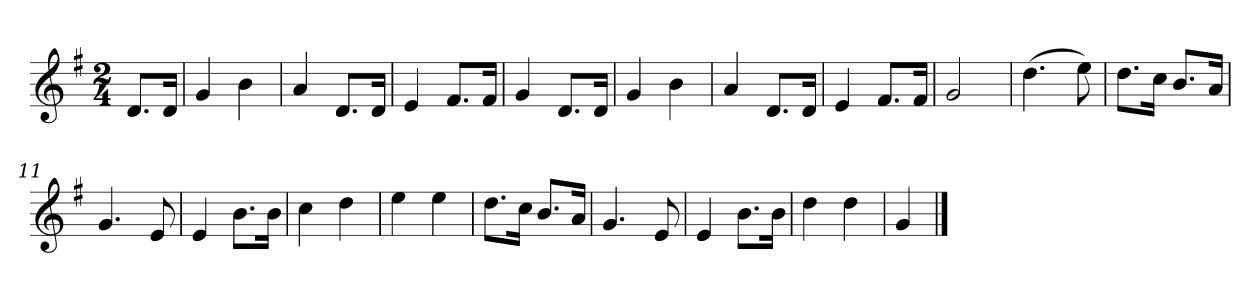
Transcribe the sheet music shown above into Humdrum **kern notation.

**kern
*part1
*staff1
*k[f#]
*M2/4
*MM120
=
8.dL
16dJk
=1
4g
4b
=2
4a
8.dL
16dJk
=3
4e
8.f#L
16f#Jk
=4
4g
8.dL
16dJk
=5
4g
4b
=6
4a
8.dL
16dJk
=7
4e
8.f#L
16f#Jk
=8
2g
=9
(4.dd
8ee)
=10
8.ddL
16ccJk
8.bL
16aJk
=11
4.g
8e
=12
4e
8.bL
16bJk
=13
4cc
4dd
=14
4ee
4ee
=15
8.ddL
16ccJk
8.bL
16aJk
=16
4.g
8e
=17
4e
8.bL
16bJk
=18
4dd
4dd
=19
4g
==
*-
